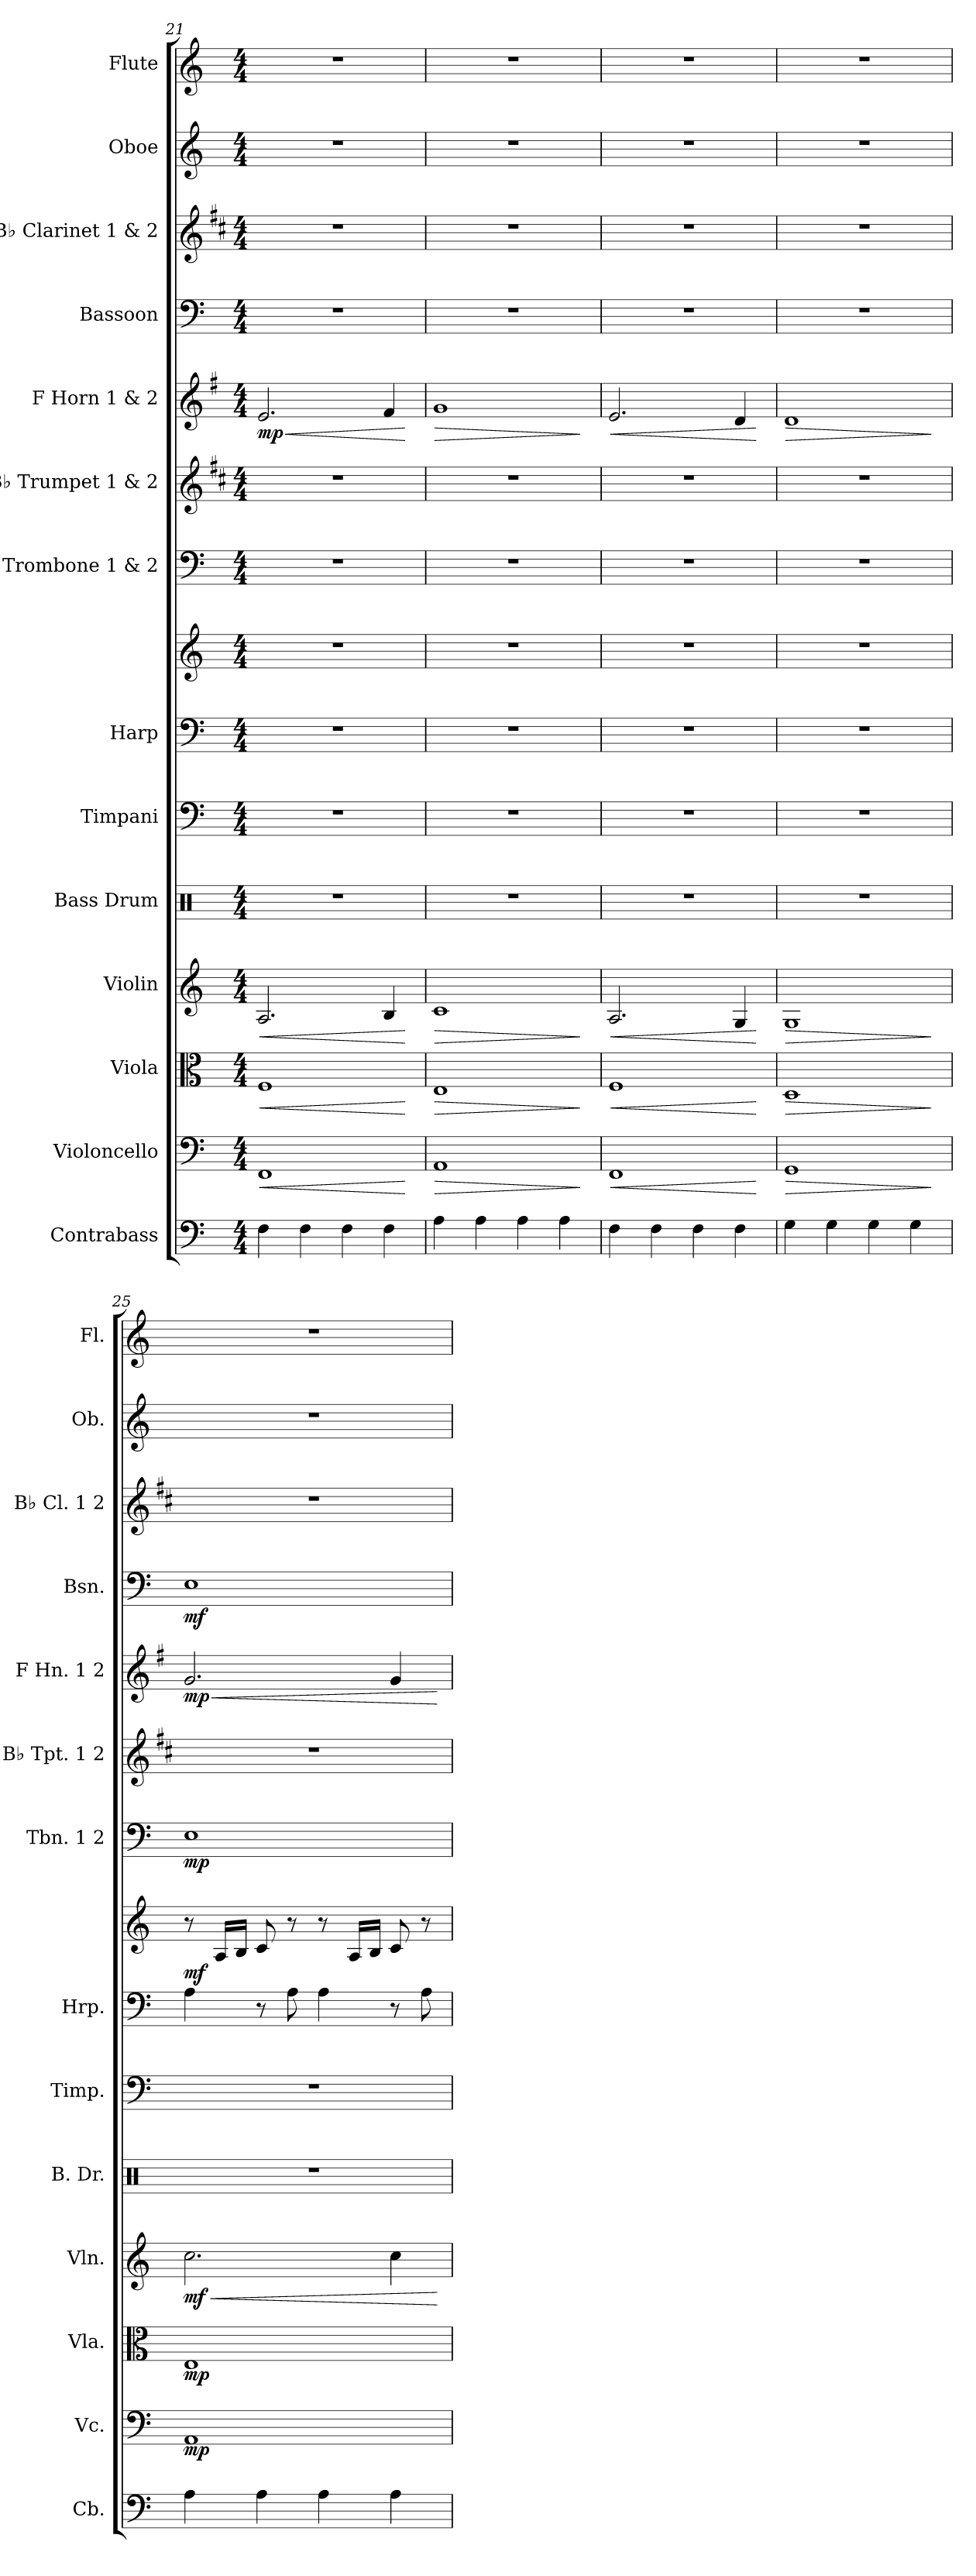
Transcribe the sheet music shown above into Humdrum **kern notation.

**kern	**kern	**dynam	**kern	**dynam	**kern	**dynam	**kern	**kern	**kern	**kern	**dynam	**kern	**dynam	**kern	**kern	**dynam	**kern	**dynam	**kern	**kern	**kern
*part14	*part13	*part13	*part12	*part12	*part11	*part11	*part10	*part9	*part8	*part8	*part8	*part7	*part7	*part6	*part5	*part5	*part4	*part4	*part3	*part2	*part1
*staff15	*staff14	*staff14	*staff13	*staff13	*staff12	*staff12	*staff11	*staff10	*staff9	*staff8	*staff8/9	*staff7	*staff7	*staff6	*staff5	*staff5	*staff4	*staff4	*staff3	*staff2	*staff1
*I"Contrabass	*I"Violoncello	*	*I"Viola	*	*I"Violin	*	*I"Bass Drum	*I"Timpani	*I"Harp	*	*	*I"Trombone 1 &amp; 2	*	*I"B♭ Trumpet 1 &amp; 2	*I"F Horn 1 &amp; 2	*	*I"Bassoon	*	*I"B♭ Clarinet 1 &amp; 2	*I"Oboe	*I"Flute
*I'Cb.	*I'Vc.	*	*I'Vla.	*	*I'Vln.	*	*I'B. Dr.	*I'Timp.	*I'Hrp.	*	*	*I'Tbn. 1 2	*	*I'B♭ Tpt. 1 2	*I'F Hn. 1 2	*	*I'Bsn.	*	*I'B♭ Cl. 1 2	*I'Ob.	*I'Fl.
*clefF4	*clefF4	*	*clefC3	*	*clefG2	*	*clefX	*clefF4	*clefF4	*clefG2	*	*clefF4	*	*clefG2	*clefG2	*	*clefF4	*	*clefG2	*clefG2	*clefG2
*ITrd7c12	*	*	*	*	*	*	*	*	*	*	*	*	*	*ITrd1c2	*ITrd4c7	*	*	*	*ITrd1c2	*	*
*k[]	*k[]	*	*k[]	*	*k[]	*	*k[]	*k[]	*k[]	*k[]	*	*k[]	*	*k[]	*k[]	*	*k[]	*	*k[]	*k[]	*k[]
*M4/4	*M4/4	*	*M4/4	*	*M4/4	*	*M4/4	*M4/4	*M4/4	*M4/4	*	*M4/4	*	*M4/4	*M4/4	*	*M4/4	*	*M4/4	*M4/4	*M4/4
=21	=21	=21	=21	=21	=21	=21	=21	=21	=21	=21	=21	=21	=21	=21	=21	=21	=21	=21	=21	=21	=21
!	!	!LO:HP:b	!	!LO:HP:b	!	!LO:HP:b	!	!	!	!	!	!	!	!	!	!LO:HP:b	!	!	!	!	!
!	!	!	!	!	!	!	!	!	!	!	!	!	!	!	!	!LO:DY:n=1:b	!	!	!	!	!
4FF\	1FF	<	1F	<	2.A/	<	1r	1r	1r	1r	.	1r	.	1r	2.A/	< mp	1r	.	1r	1r	1r
4FF\	.	.	.	.	.	.	.	.	.	.	.	.	.	.	.	.	.	.	.	.	.
4FF\	.	.	.	.	.	.	.	.	.	.	.	.	.	.	.	.	.	.	.	.	.
4FF\	.	.	.	.	4B/	.	.	.	.	.	.	.	.	.	4B/	.	.	.	.	.	.
.	.	[	.	[	.	[	.	.	.	.	.	.	.	.	.	[	.	.	.	.	.
=22	=22	=22	=22	=22	=22	=22	=22	=22	=22	=22	=22	=22	=22	=22	=22	=22	=22	=22	=22	=22	=22
!	!	!LO:HP:b	!	!LO:HP:b	!	!LO:HP:b	!	!	!	!	!	!	!	!	!	!LO:HP:b	!	!	!	!	!
4AA\	1AA	>	1E	>	1c	>	1r	1r	1r	1r	.	1r	.	1r	1c	>	1r	.	1r	1r	1r
4AA\	.	.	.	.	.	.	.	.	.	.	.	.	.	.	.	.	.	.	.	.	.
4AA\	.	.	.	.	.	.	.	.	.	.	.	.	.	.	.	.	.	.	.	.	.
4AA\	.	.	.	.	.	.	.	.	.	.	.	.	.	.	.	.	.	.	.	.	.
.	.	]	.	]	.	]	.	.	.	.	.	.	.	.	.	]	.	.	.	.	.
=23	=23	=23	=23	=23	=23	=23	=23	=23	=23	=23	=23	=23	=23	=23	=23	=23	=23	=23	=23	=23	=23
!	!	!LO:HP:b	!	!LO:HP:b	!	!LO:HP:b	!	!	!	!	!	!	!	!	!	!LO:HP:b	!	!	!	!	!
4FF\	1FF	<	1F	<	2.A/	<	1r	1r	1r	1r	.	1r	.	1r	2.A/	<	1r	.	1r	1r	1r
4FF\	.	.	.	.	.	.	.	.	.	.	.	.	.	.	.	.	.	.	.	.	.
4FF\	.	.	.	.	.	.	.	.	.	.	.	.	.	.	.	.	.	.	.	.	.
4FF\	.	.	.	.	4G/	.	.	.	.	.	.	.	.	.	4G/	.	.	.	.	.	.
.	.	[	.	[	.	[	.	.	.	.	.	.	.	.	.	[	.	.	.	.	.
=24	=24	=24	=24	=24	=24	=24	=24	=24	=24	=24	=24	=24	=24	=24	=24	=24	=24	=24	=24	=24	=24
!	!	!LO:HP:b	!	!LO:HP:b	!	!LO:HP:b	!	!	!	!	!	!	!	!	!	!LO:HP:b	!	!	!	!	!
4GG\	1GG	>	1D	>	1G	>	1r	1r	1r	1r	.	1r	.	1r	1G	>	1r	.	1r	1r	1r
4GG\	.	.	.	.	.	.	.	.	.	.	.	.	.	.	.	.	.	.	.	.	.
4GG\	.	.	.	.	.	.	.	.	.	.	.	.	.	.	.	.	.	.	.	.	.
4GG\	.	.	.	.	.	.	.	.	.	.	.	.	.	.	.	.	.	.	.	.	.
.	.	]	.	]	.	]	.	.	.	.	.	.	.	.	.	]	.	.	.	.	.
!!LO:PB:g=z
=25	=25	=25	=25	=25	=25	=25	=25	=25	=25	=25	=25	=25	=25	=25	=25	=25	=25	=25	=25	=25	=25
!	!	!LO:DY:b	!	!LO:DY:b	!	!LO:HP:b	!	!	!	!	!	!	!	!	!	!LO:HP:b	!	!	!	!	!
!	!	!	!	!	!	!LO:DY:n=1:b	!	!	!	!	!LO:DY:b	!	!LO:DY:b	!	!	!LO:DY:n=1:b	!	!LO:DY:b	!	!	!
4AA\	1AA	mp	1E	mp	2.cc\	< mf	1r	1r	4A\	8r	mf	1E	mp	1r	2.c/	< mp	1E	mf	1r	1r	1r
.	.	.	.	.	.	.	.	.	.	16A/LL	.	.	.	.	.	.	.	.	.	.	.
.	.	.	.	.	.	.	.	.	.	16B/JJ	.	.	.	.	.	.	.	.	.	.	.
4AA\	.	.	.	.	.	.	.	.	8r	8c/	.	.	.	.	.	.	.	.	.	.	.
.	.	.	.	.	.	.	.	.	8A\	8r	.	.	.	.	.	.	.	.	.	.	.
4AA\	.	.	.	.	.	.	.	.	4A\	8r	.	.	.	.	.	.	.	.	.	.	.
.	.	.	.	.	.	.	.	.	.	16A/LL	.	.	.	.	.	.	.	.	.	.	.
.	.	.	.	.	.	.	.	.	.	16B/JJ	.	.	.	.	.	.	.	.	.	.	.
4AA\	.	.	.	.	4cc\	.	.	.	8r	8c/	.	.	.	.	4c/	.	.	.	.	.	.
.	.	.	.	.	.	.	.	.	8A\	8r	.	.	.	.	.	.	.	.	.	.	.
.	.	.	.	.	.	[	.	.	.	.	.	.	.	.	.	[	.	.	.	.	.
=	=	=	=	=	=	=	=	=	=	=	=	=	=	=	=	=	=	=	=	=	=
*-	*-	*-	*-	*-	*-	*-	*-	*-	*-	*-	*-	*-	*-	*-	*-	*-	*-	*-	*-	*-	*-
